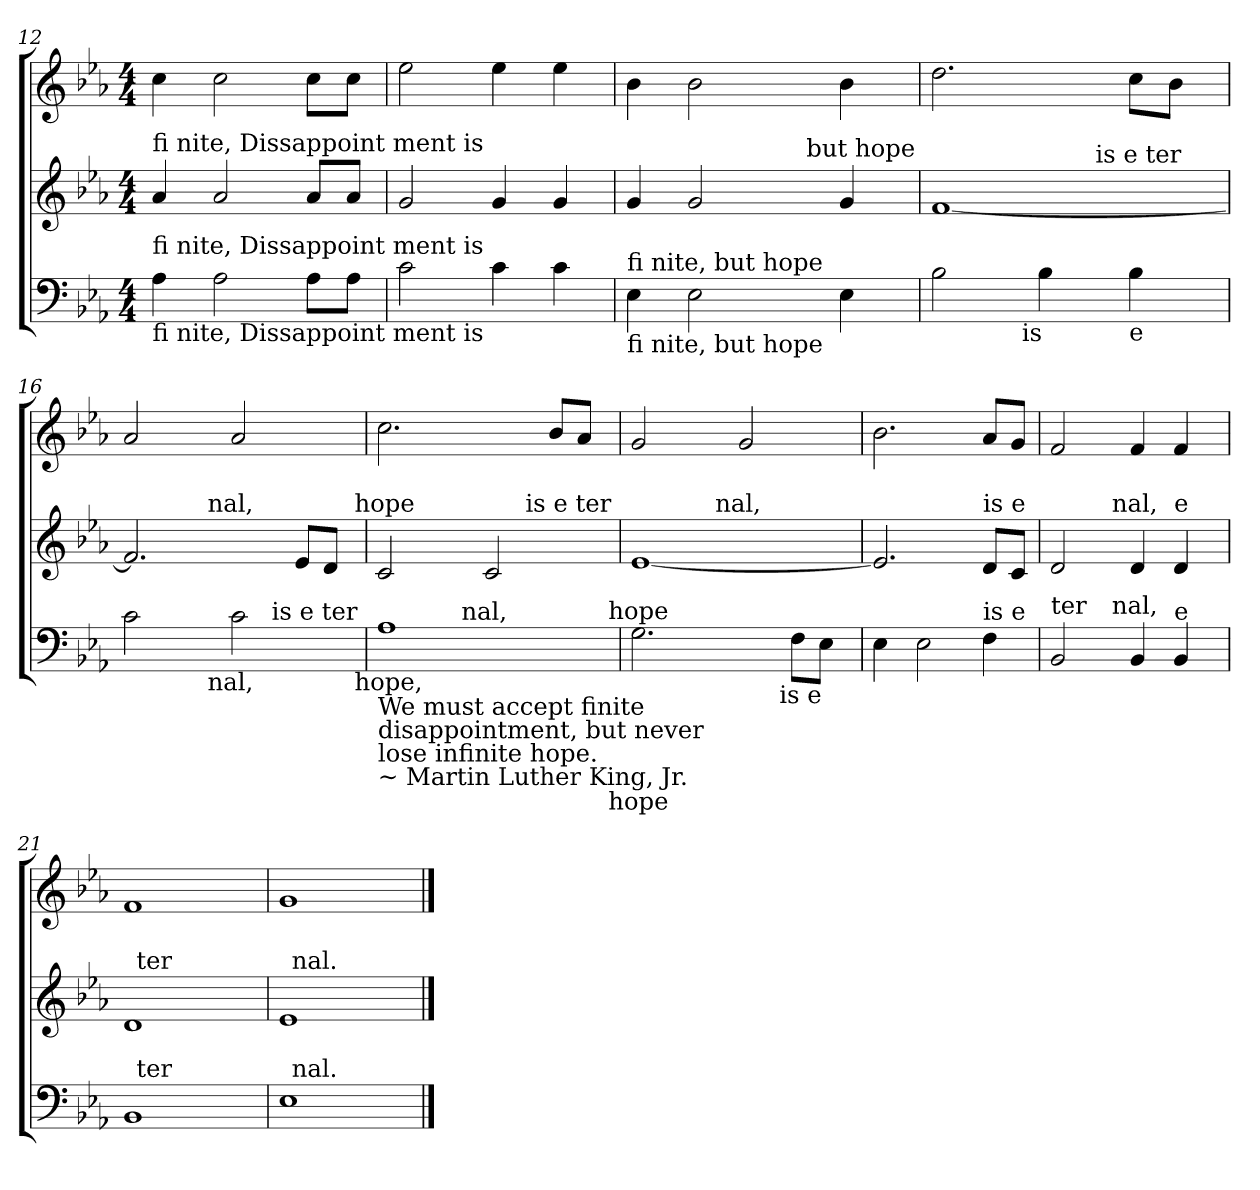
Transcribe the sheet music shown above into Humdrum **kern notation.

**kern	**kern	**kern
*part3	*part2	*part1
*staff3	*staff2	*staff1
!!LO:LB:g=z
*clefF4	*clefG2	*clefG2
*k[b-e-a-]	*k[b-e-a-]	*k[b-e-a-]
*E-:	*E-:	*E-:
*M4/4	*M4/4	*M4/4
=12	=12	=12
!	!LO:TX:a:t=fi nite, Dissappoint ment is	!
!LO:TX:b:t=fi nite, Dissappoint ment is	!	!
!LO:TX:a:t=fi nite, Dissappoint ment is	!	!
4A-\	4a-/	4cc\
2A-\	2a-/	2cc\
8A-\L	8a-/L	8cc\L
8A-\J	8a-/J	8cc\J
=13	=13	=13
2c\	2g/	2ee-\
4c\	4g/	4ee-\
4c\	4g/	4ee-\
=14	=14	=14
!	!LO:TX:a:t=fi nite	!
!LO:TX:b:t=fi nite, but hope	!	!
!LO:TX:a:t=fi nite, but hope	!	!
*	*^	*
4E-\	4g/	2ryy	4b-\
2E-\	2g/	.	2b-\
.	.	8ryy	.
.	.	32ryy	.
!	!	!LO:TX:a:t=but hope	!
.	.	4ryy	.
4E-\	4g/	.	4b-\
.	.	16.ryy	.
=15	=15	=15	=15
*^	*	*	*
2B-\	4...ryy	[<1f	2ryy	2.dd\
!	!LO:TX:b:t=is	!	!	!
.	2ryy	.	.	.
4B-\	.	.	8ryy	.
.	.	.	32ryy	.
!	!	!	!LO:TX:a:t=is e ter	!
.	.	.	4ryy	.
!LO:TX:b:t=e	!	!	!	!
4B-\	.	.	.	8cc\L
.	.	.	.	8b-\J
.	.	.	16.ryy	.
.	32ryy	.	.	.
=16	=16	=16	=16	=16
!LO:TX:b:t=ter	!	!	!	!
*^	*^	*	*^	*
2c\	4ryy	2ryy	2ryy	2.f/]	4ryy	2ryy	2a-/
.	8ryy	.	.	.	8ryy	.	.
.	32ryy	.	.	.	32ryy	.	.
!	!	!	!	!	!LO:TX:a:t=nal,	!	!
!	!LO:TX:b:t=nal,	!	!	!	!	!	!
.	2ryy	.	.	.	2ryy	.	.
2c\	.	8ryy	4...ryy	.	.	4...ryy	2a-/
.	.	32ryy	.	.	.	.	.
!	!	!LO:TX:a:t=is e ter	!	!	!	!	!
.	.	4ryy	.	.	.	.	.
.	.	.	.	8e-/L	.	.	.
.	.	.	.	8d/J	.	.	.
.	16.ryy	16.ryy	.	.	16.ryy	.	.
!	!	!	!	!	!	!LO:TX:a:t=hope	!
!	!	!	!LO:TX:b:t=hope,	!	!	!	!
.	.	.	32ryy	.	.	32ryy	.
=17	=17	=17	=17	=17	=17	=17	=17
!LO:TX:b:t=We must accept finite\ndisappointment, but never\nlose infinite hope.\n~ Martin Luther King, Jr.	!	!	!	!	!	!	!
*	*	*v	*v	*	*	*	*
*	*	*	*	*v	*v	*
1A-	4ryy	2ryy	2c/	2ryy	2.cc\
.	8ryy	.	.	.	.
.	32ryy	.	.	.	.
!	!LO:TX:a:t=nal,	!	!	!	!
.	2ryy	.	.	.	.
.	.	4...ryy	2c/	8ryy	.
.	.	.	.	32ryy	.
!	!	!	!	!LO:TX:a:t=is e ter	!
.	.	.	.	4ryy	.
.	.	.	.	.	8b-/L
.	.	.	.	.	8a-/J
.	16.ryy	.	.	16.ryy	.
!	!	!LO:TX:b:t=hope	!	!	!
!	!	!LO:TX:a:t=hope	!	!	!
.	.	32ryy	.	.	.
*	*v	*v	*	*	*
=18	=18	=18	=18	=18
2.G\	2ryy	[<1e-	4ryy	2g/
.	.	.	8ryy	.
.	.	.	32ryy	.
!	!	!	!LO:TX:a:t=nal,	!
.	.	.	2ryy	.
.	8..ryy	.	.	2g/
!	!LO:TX:b:t=is e	!	!	!
.	4ryy	.	.	.
8F\L	.	.	.	.
8E-\J	.	.	.	.
.	.	.	16.ryy	.
.	32ryy	.	.	.
!!LO:LB:g=z
=19	=19	=19	=19	=19
!	!	!LO:TX:a:t=hope	!	!
*	*	*v	*v	*
4E-\	2..ryy	2.e-/]	2.b-\
2E-\	.	.	.
!	!	!LO:TX:a:t=is	!
!LO:TX:a:t=is	!	!	!
4F\	.	8d/L	8a-/L
!	!	!LO:TX:a:t=e	!
!	!LO:TX:a:t=e	!	!
.	8ryy	8c/J	8g/J
=20	=20	=20	=20
!	!	!LO:TX:a:t=ter	!
!LO:TX:a:t=ter	!	!	!
*	*	*^	*
2BB-/	4..ryy	2d/	4..ryy	2f/
!	!	!	!LO:TX:a:t=nal,	!
!	!LO:TX:a:t=nal,	!	!	!
.	2ryy	.	2ryy	.
4BB-/	.	4d/	.	4f/
!	!	!LO:TX:a:t=e	!	!
!LO:TX:a:t=e	!	!	!	!
4BB-/	.	4d/	.	4f/
.	16ryy	.	16ryy	.
=21	=21	=21	=21	=21
1BB-	32ryy	1d	32ryy	1f
!	!	!	!LO:TX:a:t=ter	!
!	!LO:TX:a:t=ter	!	!	!
.	2ryy	.	2ryy	.
.	4...ryy	.	4...ryy	.
=22	=22	=22	=22	=22
1E-	32ryy	1e-	32ryy	1g
!	!	!	!LO:TX:a:t=nal.	!
!	!LO:TX:a:t=nal.	!	!	!
.	2ryy	.	2ryy	.
.	4...ryy	.	4...ryy	.
*v	*v	*	*	*
*	*v	*v	*
==	==	==
*-	*-	*-
